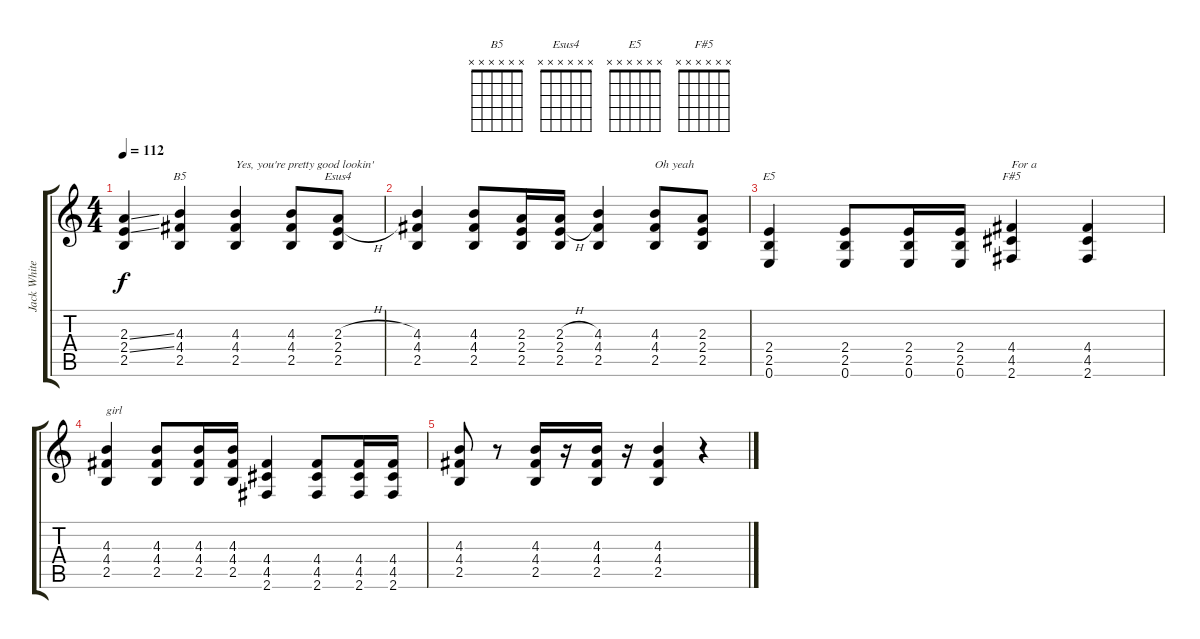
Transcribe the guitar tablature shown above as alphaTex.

\track ("Jack White" "Jack White") {instrument overdrivenguitar}
\staff {score tabs}
\tuning (E4 B3 G3 D3 A2 E2) {hide}
\chord ("B5" x x x x x x)
\chord ("Esus4" x x x x x x)
\chord ("E5" x x x x x x)
\chord ("F#5" x x x x x x)
\ts (4 4)
\tempo 112
\clef g2
\ks c
(2.3{ss} 2.4{ss} 2.5).4{dy f} (4.3 4.4 2.5).4{ch "B5"} (4.3 4.4 2.5).4{txt "Yes, you're pretty good lookin'"} (4.3 4.4 2.5).8 (2.3{h} 2.4{h} 2.5).8{ch "Esus4"} |
(4.3 4.4 2.5).4 (4.3 4.4 2.5).8 (2.3 2.4 2.5).16 (2.3{h} 2.4{h} 2.5).16 (4.3 4.4 2.5).4 (4.3 4.4 2.5).8{txt "Oh yeah"} (2.3 2.4 2.5).8 |
(2.4 2.5 0.6).4{ch "E5"} (2.4 2.5 0.6).8 (2.4 2.5 0.6).16 (2.4 2.5 0.6).16 (4.4 4.5 2.6).4{ch "F#5" txt "For a"} (4.4 4.5 2.6).4 |
(4.3 4.4 2.5).4{txt "girl"} (4.3 4.4 2.5).8 (4.3 4.4 2.5).16 (4.3 4.4 2.5).16 (4.4 4.5 2.6).4 (4.4 4.5 2.6).8 (4.4 4.5 2.6).16 (4.4 4.5 2.6).16 |
(4.3 4.4 2.5).8 r.8 (4.3 4.4 2.5).16 r.16 (4.3 4.4 2.5).16 r.16 (4.3 4.4 2.5).4 r.4
